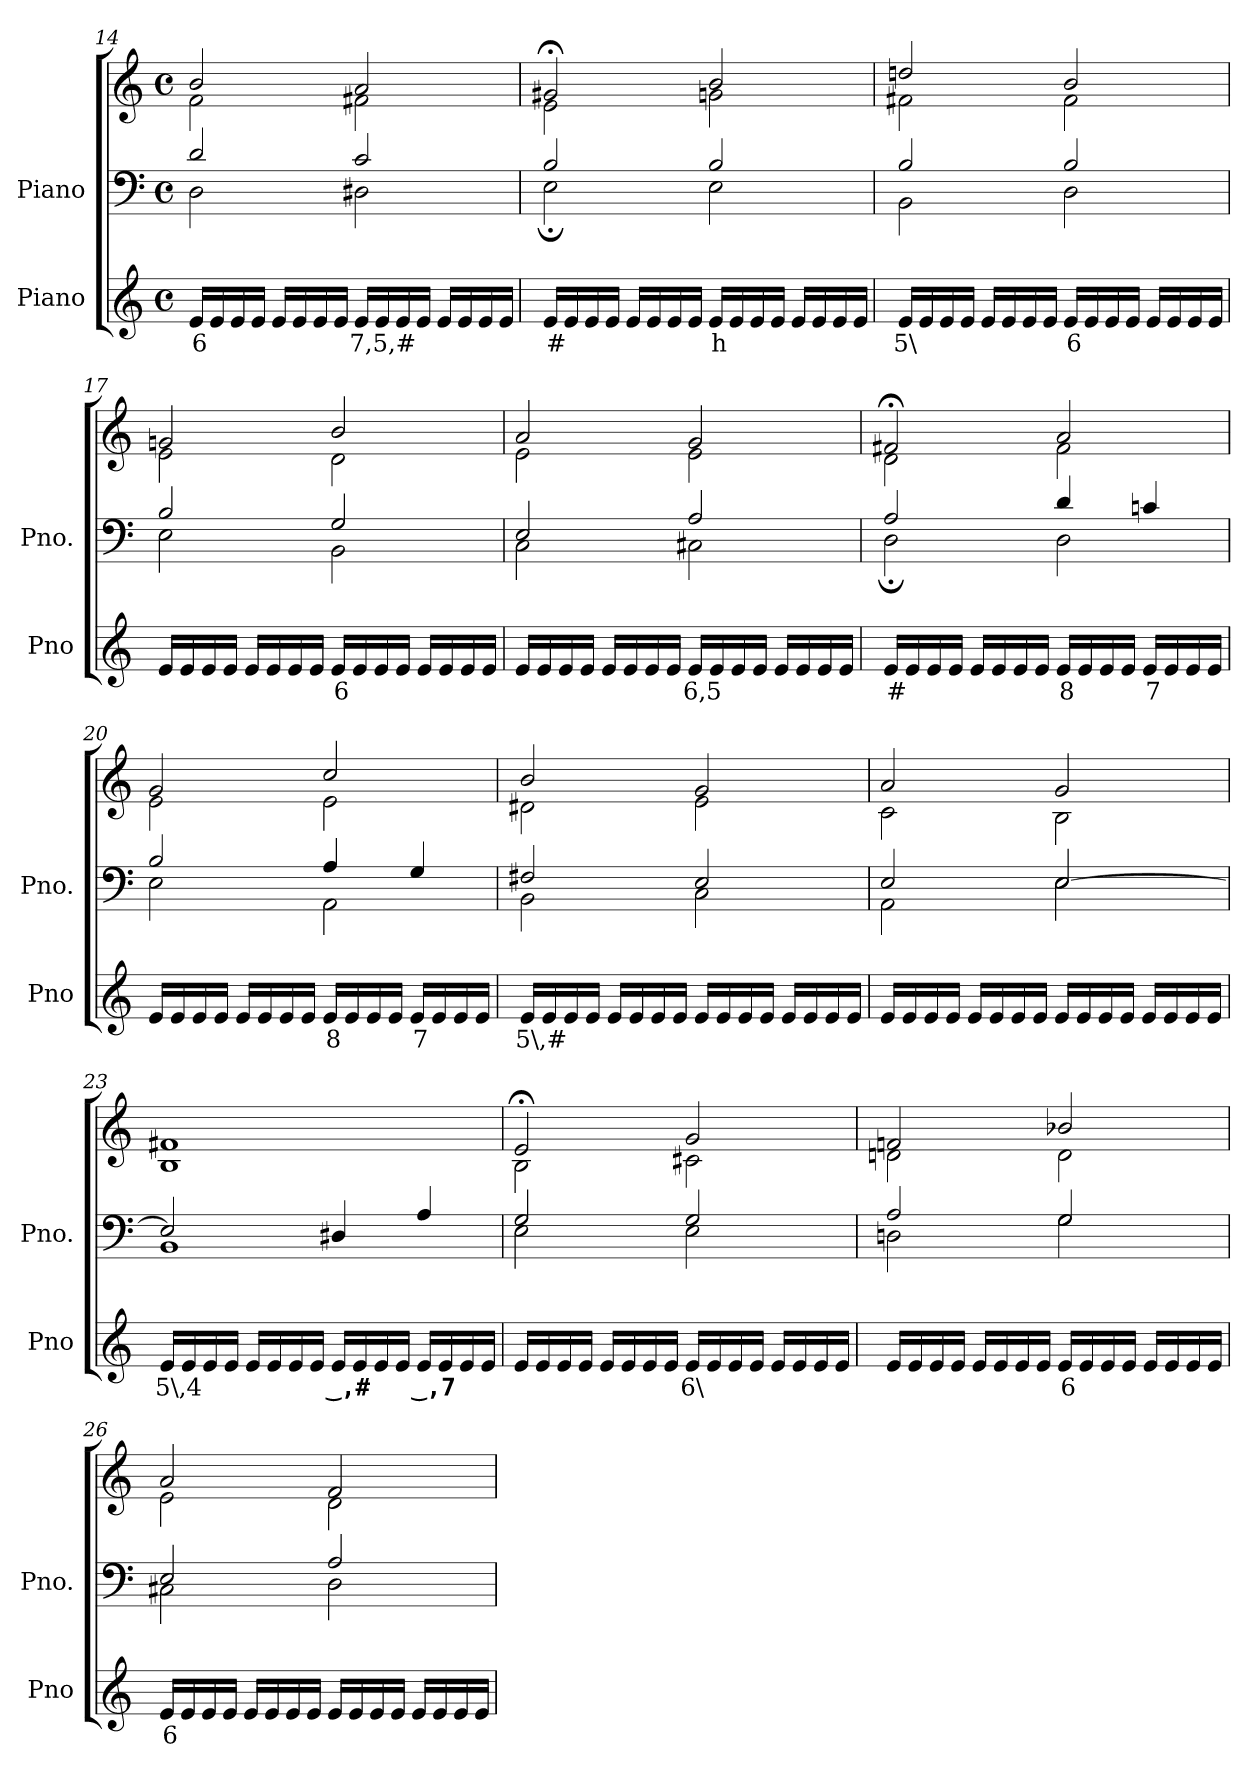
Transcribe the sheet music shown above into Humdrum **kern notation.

**kern	**text	**kern	**kern
*part2	*part2	*part1	*part1
*staff3	*staff3	*staff2	*staff1
*I"Piano	*	*I"Piano	*
*I'Pno	*	*I'Pno.	*
*clefG2	*	*clefF4	*clefG2
*k[]	*	*k[]	*k[]
*M4/4	*	*M4/4	*M4/4
*met(c)	*	*met(c)	*met(c)
=14	=14	=14	=14
!	!LO:LY:b	!	!
*	*	*^	*^
16e/LL	6	2d/	2D\	2b/	2f\
16e/	.	.	.	.	.
16e/	.	.	.	.	.
16e/JJ	.	.	.	.	.
16e/LL	.	.	.	.	.
16e/	.	.	.	.	.
16e/	.	.	.	.	.
16e/JJ	.	.	.	.	.
!	!LO:LY:b	!	!	!	!
16e/LL	7,5,#	2c/	2D#X\	2a/	2f#X\
16e/	.	.	.	.	.
16e/	.	.	.	.	.
16e/JJ	.	.	.	.	.
16e/LL	.	.	.	.	.
16e/	.	.	.	.	.
16e/	.	.	.	.	.
16e/JJ	.	.	.	.	.
=15	=15	=15	=15	=15	=15
!	!LO:LY:b	!	!	!	!
16e/LL	#	2B/	2E;\	2g#X;</	2e\
16e/	.	.	.	.	.
16e/	.	.	.	.	.
16e/JJ	.	.	.	.	.
16e/LL	.	.	.	.	.
16e/	.	.	.	.	.
16e/	.	.	.	.	.
16e/JJ	.	.	.	.	.
!	!LO:LY:b	!	!	!	!
16e/LL	h	2B/	2E\	2b/	2gn\
16e/	.	.	.	.	.
16e/	.	.	.	.	.
16e/JJ	.	.	.	.	.
16e/LL	.	.	.	.	.
16e/	.	.	.	.	.
16e/	.	.	.	.	.
16e/JJ	.	.	.	.	.
=16	=16	=16	=16	=16	=16
!	!LO:LY:b	!	!	!	!
16e/LL	5\	2B/	2BB\	2ddn/	2f#X\
16e/	.	.	.	.	.
16e/	.	.	.	.	.
16e/JJ	.	.	.	.	.
16e/LL	.	.	.	.	.
16e/	.	.	.	.	.
16e/	.	.	.	.	.
16e/JJ	.	.	.	.	.
!	!LO:LY:b	!	!	!	!
16e/LL	6	2B/	2D\	2b/	2f#\
16e/	.	.	.	.	.
16e/	.	.	.	.	.
16e/JJ	.	.	.	.	.
16e/LL	.	.	.	.	.
16e/	.	.	.	.	.
16e/	.	.	.	.	.
16e/JJ	.	.	.	.	.
=17	=17	=17	=17	=17	=17
16e/LL	.	2B/	2E\	2gn/	2e\
16e/	.	.	.	.	.
16e/	.	.	.	.	.
16e/JJ	.	.	.	.	.
16e/LL	.	.	.	.	.
16e/	.	.	.	.	.
16e/	.	.	.	.	.
16e/JJ	.	.	.	.	.
!	!LO:LY:b	!	!	!	!
16e/LL	6	2G/	2BB\	2b/	2d\
16e/	.	.	.	.	.
16e/	.	.	.	.	.
16e/JJ	.	.	.	.	.
16e/LL	.	.	.	.	.
16e/	.	.	.	.	.
16e/	.	.	.	.	.
16e/JJ	.	.	.	.	.
=18	=18	=18	=18	=18	=18
16e/LL	.	2E/	2C\	2a/	2e\
16e/	.	.	.	.	.
16e/	.	.	.	.	.
16e/JJ	.	.	.	.	.
16e/LL	.	.	.	.	.
16e/	.	.	.	.	.
16e/	.	.	.	.	.
16e/JJ	.	.	.	.	.
!	!LO:LY:b	!	!	!	!
16e/LL	6,5	2A/	2C#X\	2g/	2e\
16e/	.	.	.	.	.
16e/	.	.	.	.	.
16e/JJ	.	.	.	.	.
16e/LL	.	.	.	.	.
16e/	.	.	.	.	.
16e/	.	.	.	.	.
16e/JJ	.	.	.	.	.
=19	=19	=19	=19	=19	=19
!	!LO:LY:b	!	!	!	!
16e/LL	#	2A/	2D;\	2f#X;</	2d\
16e/	.	.	.	.	.
16e/	.	.	.	.	.
16e/JJ	.	.	.	.	.
16e/LL	.	.	.	.	.
16e/	.	.	.	.	.
16e/	.	.	.	.	.
16e/JJ	.	.	.	.	.
!	!LO:LY:b	!	!	!	!
16e/LL	8	4d/	2D\	2a/	2f#\
16e/	.	.	.	.	.
16e/	.	.	.	.	.
16e/JJ	.	.	.	.	.
!	!LO:LY:b	!	!	!	!
16e/LL	7	4cn/	.	.	.
16e/	.	.	.	.	.
16e/	.	.	.	.	.
16e/JJ	.	.	.	.	.
=20	=20	=20	=20	=20	=20
16e/LL	.	2B/	2E\	2g/	2e\
16e/	.	.	.	.	.
16e/	.	.	.	.	.
16e/JJ	.	.	.	.	.
16e/LL	.	.	.	.	.
16e/	.	.	.	.	.
16e/	.	.	.	.	.
16e/JJ	.	.	.	.	.
!	!LO:LY:b	!	!	!	!
16e/LL	8	4A/	2AA\	2cc/	2e\
16e/	.	.	.	.	.
16e/	.	.	.	.	.
16e/JJ	.	.	.	.	.
!	!LO:LY:b	!	!	!	!
16e/LL	7	4G/	.	.	.
16e/	.	.	.	.	.
16e/	.	.	.	.	.
16e/JJ	.	.	.	.	.
=21	=21	=21	=21	=21	=21
!	!LO:LY:b	!	!	!	!
16e/LL	5\,#	2F#X/	2BB\	2b/	2d#X\
16e/	.	.	.	.	.
16e/	.	.	.	.	.
16e/JJ	.	.	.	.	.
16e/LL	.	.	.	.	.
16e/	.	.	.	.	.
16e/	.	.	.	.	.
16e/JJ	.	.	.	.	.
16e/LL	.	2E/	2C\	2g/	2e\
16e/	.	.	.	.	.
16e/	.	.	.	.	.
16e/JJ	.	.	.	.	.
16e/LL	.	.	.	.	.
16e/	.	.	.	.	.
16e/	.	.	.	.	.
16e/JJ	.	.	.	.	.
=22	=22	=22	=22	=22	=22
16e/LL	.	2E/	2AA\	2a/	2c\
16e/	.	.	.	.	.
16e/	.	.	.	.	.
16e/JJ	.	.	.	.	.
16e/LL	.	.	.	.	.
16e/	.	.	.	.	.
16e/	.	.	.	.	.
16e/JJ	.	.	.	.	.
16e/LL	.	[2E/	2E\	2g/	2B\
16e/	.	.	.	.	.
16e/	.	.	.	.	.
16e/JJ	.	.	.	.	.
16e/LL	.	.	.	.	.
16e/	.	.	.	.	.
16e/	.	.	.	.	.
16e/JJ	.	.	.	.	.
=23	=23	=23	=23	=23	=23
!	!LO:LY:b	!	!	!	!
16e/LL	5\,4	2E/]	1BB	1f#X	1B
16e/	.	.	.	.	.
16e/	.	.	.	.	.
16e/JJ	.	.	.	.	.
16e/LL	.	.	.	.	.
16e/	.	.	.	.	.
16e/	.	.	.	.	.
16e/JJ	.	.	.	.	.
!	!LO:LY:b	!	!	!	!
16e/LL	_,#	4D#X/	.	.	.
16e/	.	.	.	.	.
16e/	.	.	.	.	.
16e/JJ	.	.	.	.	.
!	!LO:LY:b	!	!	!	!
16e/LL	_,7	4A/	.	.	.
16e/	.	.	.	.	.
16e/	.	.	.	.	.
16e/JJ	.	.	.	.	.
=24	=24	=24	=24	=24	=24
16e/LL	.	2G/	2E\	2e;</	2B\
16e/	.	.	.	.	.
16e/	.	.	.	.	.
16e/JJ	.	.	.	.	.
16e/LL	.	.	.	.	.
16e/	.	.	.	.	.
16e/	.	.	.	.	.
16e/JJ	.	.	.	.	.
!	!LO:LY:b	!	!	!	!
16e/LL	6\	2G/	2E\	2g/	2c#X\
16e/	.	.	.	.	.
16e/	.	.	.	.	.
16e/JJ	.	.	.	.	.
16e/LL	.	.	.	.	.
16e/	.	.	.	.	.
16e/	.	.	.	.	.
16e/JJ	.	.	.	.	.
=25	=25	=25	=25	=25	=25
16e/LL	.	2A/	2Dn\	2fn/	2dn\
16e/	.	.	.	.	.
16e/	.	.	.	.	.
16e/JJ	.	.	.	.	.
16e/LL	.	.	.	.	.
16e/	.	.	.	.	.
16e/	.	.	.	.	.
16e/JJ	.	.	.	.	.
!	!LO:LY:b	!	!	!	!
16e/LL	6	2G/	2G\	2b-X/	2d\
16e/	.	.	.	.	.
16e/	.	.	.	.	.
16e/JJ	.	.	.	.	.
16e/LL	.	.	.	.	.
16e/	.	.	.	.	.
16e/	.	.	.	.	.
16e/JJ	.	.	.	.	.
=26	=26	=26	=26	=26	=26
!	!LO:LY:b	!	!	!	!
16e/LL	6	2E/	2C#X\	2a/	2e\
16e/	.	.	.	.	.
16e/	.	.	.	.	.
16e/JJ	.	.	.	.	.
16e/LL	.	.	.	.	.
16e/	.	.	.	.	.
16e/	.	.	.	.	.
16e/JJ	.	.	.	.	.
16e/LL	.	2A/	2D\	2f/	2d\
16e/	.	.	.	.	.
16e/	.	.	.	.	.
16e/JJ	.	.	.	.	.
16e/LL	.	.	.	.	.
16e/	.	.	.	.	.
16e/	.	.	.	.	.
16e/JJ	.	.	.	.	.
*	*	*v	*v	*	*
*	*	*	*v	*v
=	=	=	=
*-	*-	*-	*-
